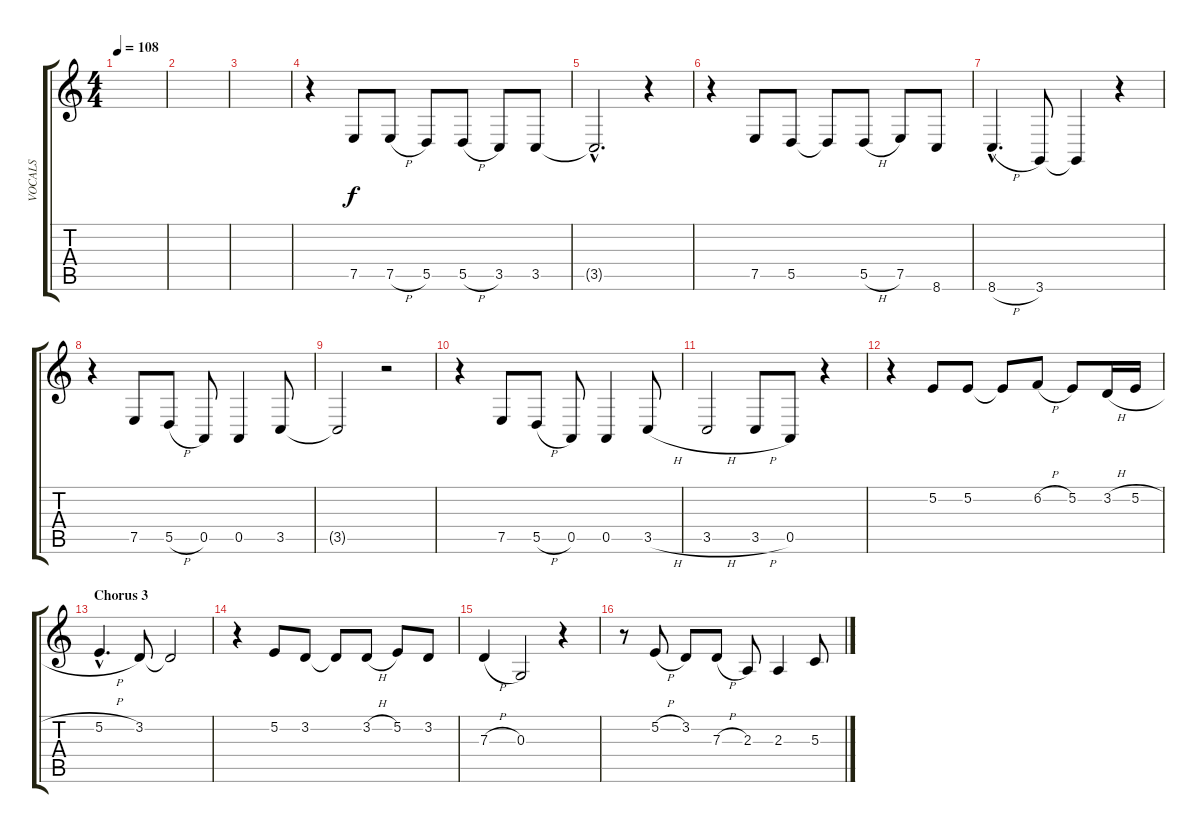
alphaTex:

\track ("VOCALS" "VOCALS") {instrument lead2sawtooth}
\staff {score tabs}
\tuning (E4 B3 G3 D3 A2 E2) {hide}
\ts (4 4)
\tempo 108
\clef g2
\ks c
|
|
|
r.4 7.5.8 7.5{h}.8 5.5.8 5.5{h}.8 3.5.8 3.5.8 |
3.5{hac t}.2{d} r.4 |
r.4 7.5.8 5.5.8 5.5{t}.8 5.5{h}.8 7.5.8 8.6.8 |
8.6{h hac}.4{d} 3.6.8 3.6{t}.4 r.4 |
r.4 7.5.8 5.5{h}.8 0.5.8 0.5.4 3.5.8 |
3.5{t}.2 r.2 |
r.4 7.5.8 5.5{h}.8 0.5.8 0.5.4 3.5{h}.8 |
3.5{h}.2 3.5{h}.8 0.5.8 r.4 |
r.4 5.2.8 5.2.8 5.2{t}.8 6.2{h}.8 5.2.8 3.2{h}.16 5.2{h}.16 |
\section ("" "Chorus 3")
5.2{h hac}.4{d} 3.2.8 3.2{t}.2 |
r.4 5.2.8 3.2.8 3.2{t}.8 3.2{h}.8 5.2.8 3.2.8 |
7.3{h}.4 0.3.2 r.4 |
r.8 5.2{h}.8 3.2.8 7.3{h}.8 2.3.8 2.3.4 5.3{h}.8
